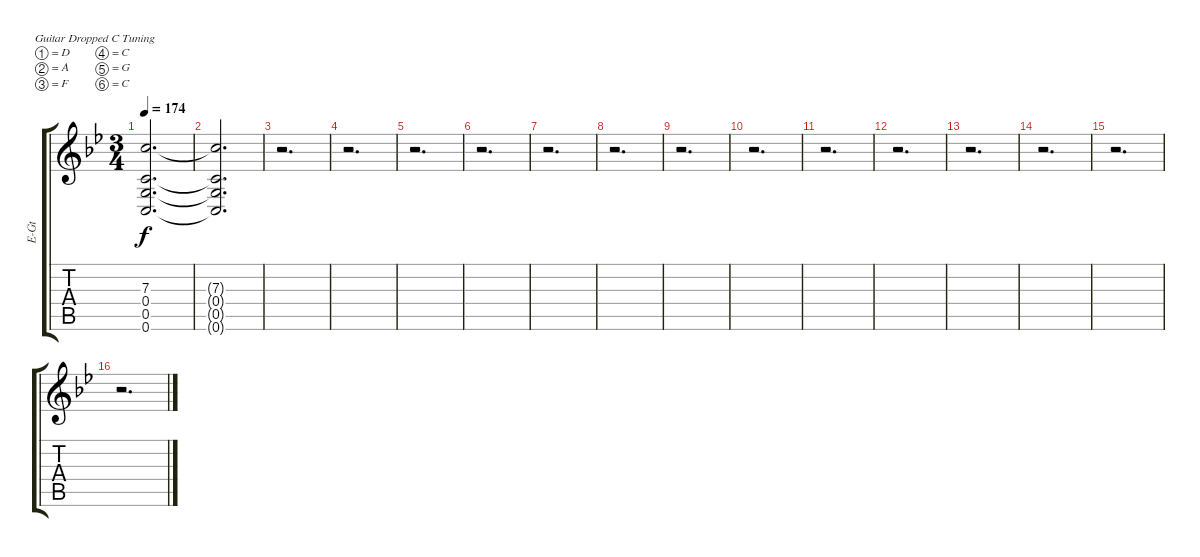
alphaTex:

\bracketExtendMode groupsimilarinstruments
\track ("Additional Guitar" "E-Gt") {instrument distortionguitar}
\staff {score tabs}
\tuning (D4 A3 F3 C3 G2 C2)
\ts (3 4)
\tempo 174
\clef g2
\ks bb
(7.3{t acc forcenatural} 0.4{t acc forcenatural} 0.5{t acc forcenatural} 0.6{t acc forcenatural}).2{d dy f beam Up} |
(7.3{t acc forcenatural} 0.4{t acc forcenatural} 0.5{t acc forcenatural} 0.6{t acc forcenatural}).2{d beam Up} |
r.2{d beam Down} |
r.2{d beam Down} |
r.2{d beam Down} |
r.2{d beam Down} |
r.2{d beam Down} |
r.2{d beam Down} |
r.2{d beam Down} |
r.2{d beam Down} |
r.2{d beam Down} |
r.2{d beam Down} |
r.2{d beam Down} |
r.2{d beam Down} |
r.2{d beam Down} |
r.2{d beam Down}
